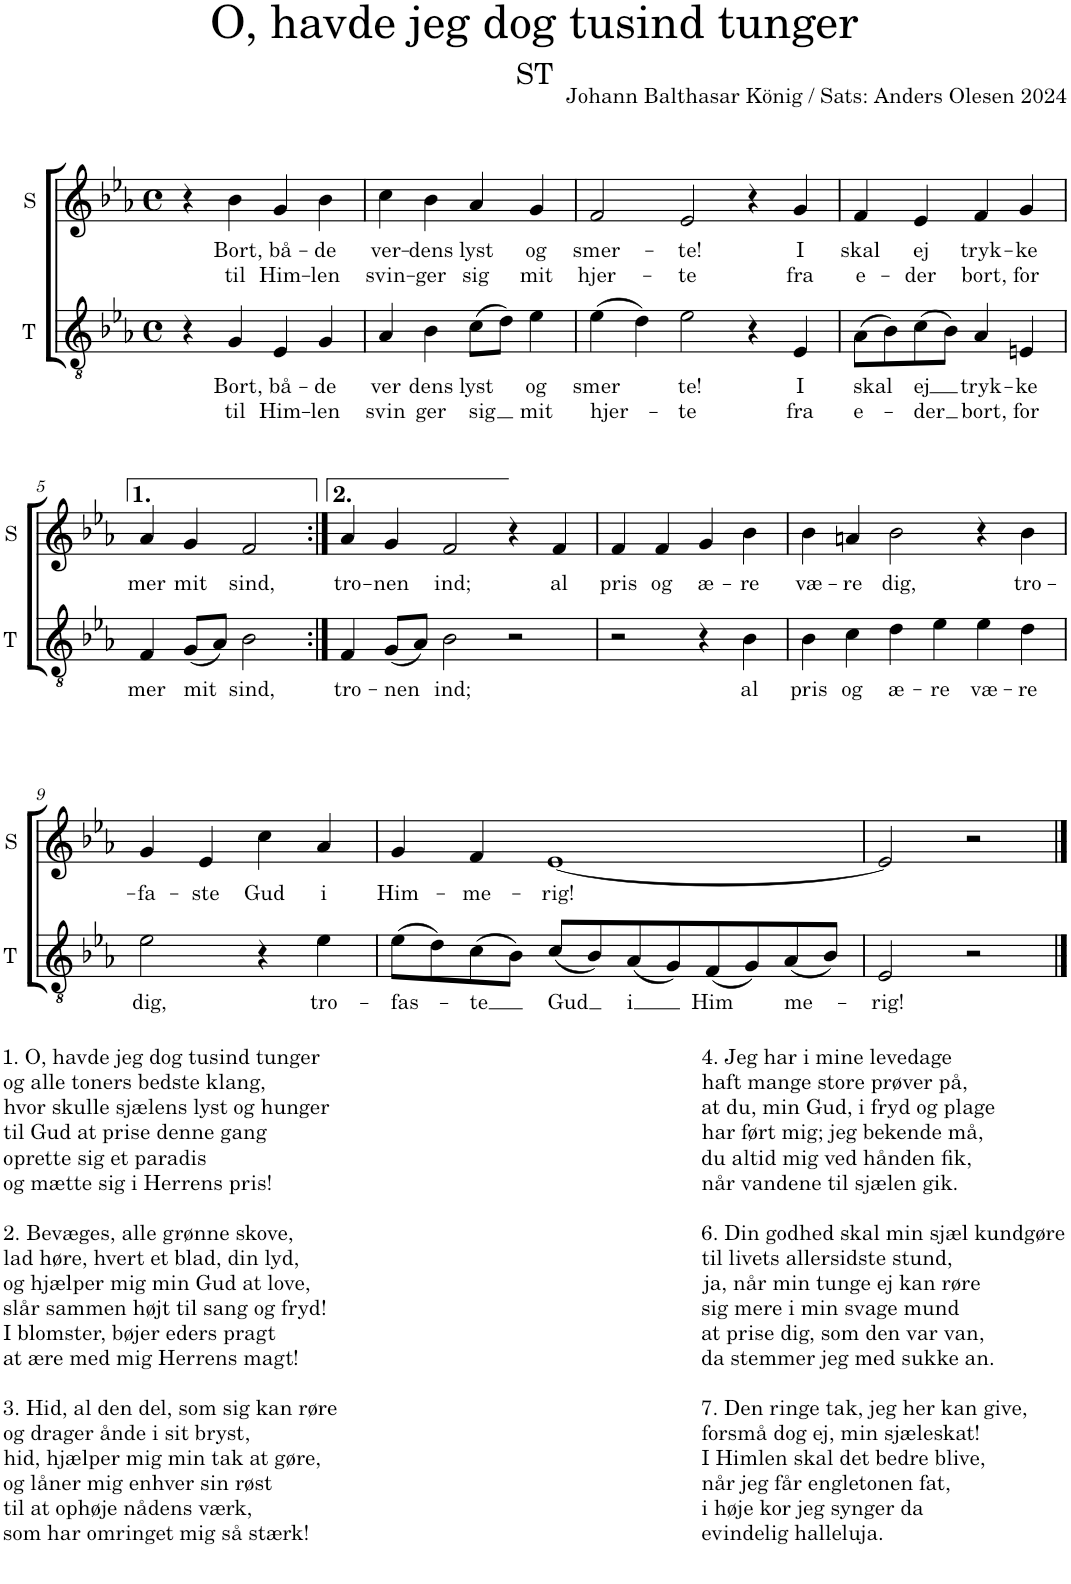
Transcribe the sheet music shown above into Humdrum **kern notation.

**kern	**text	**text	**kern	**text	**text
*part2	*part2	*part2	*part1	*part1	*part1
*staff2	*staff2	*staff2	*staff1	*staff1	*staff1
*I"T	*	*	*I"S	*	*
*I'T	*	*	*I'S	*	*
*clefGv2	*	*	*clefG2	*	*
*k[b-e-a-]	*	*	*k[b-e-a-]	*	*
*M4/4	*	*	*M4/4	*	*
*met(c)	*	*	*met(c)	*	*
=1	=1	=1	=1	=1	=1
4r	.	.	4r	.	.
!	!LO:LY:b	!LO:LY:b	!	!LO:LY:b	!LO:LY:b
4G/	Bort,	til	4b-\	Bort,	til
!	!LO:LY:b	!LO:LY:b	!	!LO:LY:b	!LO:LY:b
4E-/	bå-	Him-	4g/	bå-	Him-
!	!LO:LY:b	!LO:LY:b	!	!LO:LY:b	!LO:LY:b
4G/	-de	-len	4b-\	-de	-len
=2	=2	=2	=2	=2	=2
!	!LO:LY:b	!LO:LY:b	!	!LO:LY:b	!LO:LY:b
4A-/	ver	svin	4cc\	ver-	svin-
!	!LO:LY:b	!LO:LY:b	!	!LO:LY:b	!LO:LY:b
4B-\	-dens	-ger	4b-\	-dens	-ger
!	!LO:LY:b	!LO:LY:b	!	!LO:LY:b	!LO:LY:b
(8c\L	lyst	sig	4a-/	lyst	sig
8d\J)	.	.	.	.	.
!	!LO:LY:b	!LO:LY:b	!	!LO:LY:b	!LO:LY:b
4e-\	og	mit	4g/	og	mit
=3	=3	=3	=3	=3	=3
!	!LO:LY:b	!LO:LY:b	!	!LO:LY:b	!LO:LY:b
(4e-\	smer	hjer-	2f/	smer-	hjer-
4d\)	.	.	.	.	.
!	!LO:LY:b	!LO:LY:b	!	!LO:LY:b	!LO:LY:b
2e-\	-te!	-te	2e-/	-te!	-te
4r	.	.	4r	.	.
!	!LO:LY:b	!LO:LY:b	!	!LO:LY:b	!LO:LY:b
4E-/	I	fra	4g/	I	fra
=4	=4	=4	=4	=4	=4
!	!LO:LY:b	!LO:LY:b	!	!LO:LY:b	!LO:LY:b
(8A-\L	skal	e-	4f/	skal	e-
8B-\)	.	.	.	.	.
!	!LO:LY:b	!LO:LY:b	!	!LO:LY:b	!LO:LY:b
(8c\	ej	-der	4e-/	ej	-der
8B-\J)	.	.	.	.	.
!	!LO:LY:b	!LO:LY:b	!	!LO:LY:b	!LO:LY:b
4A-/	tryk-	bort,	4f/	tryk-	bort,
!	!LO:LY:b	!LO:LY:b	!	!LO:LY:b	!LO:LY:b
4En/	-ke	for	4g/	-ke	for
!!LO:LB:g=z
=5	=5	=5	=5	=5	=5
!	!LO:LY:b	!	!	!LO:LY:b	!
4F/	mer	.	4a-/	mer	.
!	!LO:LY:b	!	!	!LO:LY:b	!
(8G/L	mit	.	4g/	mit	.
8A-/J)	.	.	.	.	.
!	!LO:LY:b	!	!	!LO:LY:b	!
2B-\	sind,	.	2f/	sind,	.
=6:|!	=6:|!	=6:|!	=6:|!	=6:|!	=6:|!
!	!LO:LY:b	!	!	!LO:LY:b	!
4F/	tro-	.	4a-/	tro-	.
!	!LO:LY:b	!	!	!LO:LY:b	!
(8G/L	-nen	.	4g/	-nen	.
8A-/J)	.	.	.	.	.
!	!LO:LY:b	!	!	!LO:LY:b	!
2B-\	ind;	.	2f/	ind;	.
2r	.	.	4r	.	.
!	!	!	!	!LO:LY:b	!
.	.	.	4f/	al	.
=7	=7	=7	=7	=7	=7
!	!	!	!	!LO:LY:b	!
2r	.	.	4f/	pris	.
!	!	!	!	!LO:LY:b	!
.	.	.	4f/	og	.
!	!	!	!	!LO:LY:b	!
4r	.	.	4g/	æ-	.
!	!LO:LY:b	!	!	!LO:LY:b	!
4B-\	al	.	4b-\	-re	.
=8	=8	=8	=8	=8	=8
!	!LO:LY:b	!	!	!LO:LY:b	!
4B-\	pris	.	4b-\	væ-	.
!	!LO:LY:b	!	!	!LO:LY:b	!
4c\	og	.	4an/	-re	.
!	!LO:LY:b	!	!	!LO:LY:b	!
4d\	æ-	.	2b-\	dig,	.
!	!LO:LY:b	!	!	!	!
4e-\	-re	.	.	.	.
!	!LO:LY:b	!	!	!	!
4e-\	væ-	.	4r	.	.
!	!LO:LY:b	!	!	!LO:LY:b	!
4d\	-re	.	4b-\	tro-	.
!!LO:LB:g=z
=9	=9	=9	=9	=9	=9
!	!LO:LY:b	!	!	!LO:LY:b	!
2e-\	dig,	.	4g/	-fa-	.
!	!	!	!	!LO:LY:b	!
.	.	.	4e-/	-ste	.
!	!	!	!	!LO:LY:b	!
4r	.	.	4cc\	Gud	.
!	!LO:LY:b	!	!	!LO:LY:b	!
4e-\	tro-	.	4a-/	i	.
=10	=10	=10	=10	=10	=10
!	!LO:LY:b	!	!	!LO:LY:b	!
(8e-\L	-fas-	.	4g/	Him-	.
8d\)	.	.	.	.	.
!	!LO:LY:b	!	!	!LO:LY:b	!
(8c\	-te	.	4f/	-me-	.
8B-\J)	.	.	.	.	.
!	!LO:LY:b	!	!	!LO:LY:b	!
(8c/L	Gud	.	[2e-	-rig!	.
8B-/)	.	.	.	.	.
!	!LO:LY:b	!	!	!	!
(8A-/	i	.	.	.	.
8G/)	.	.	.	.	.
!	!LO:LY:b	!	!	!	!
(8F/	Him	.	2ryy	.	.
8G/)	.	.	.	.	.
!	!LO:LY:b	!	!	!	!
(8A-/	-me-	.	.	.	.
8B-/J)	.	.	.	.	.
=11	=11	=11	=11	=11	=11
!	!LO:LY:b	!	!	!	!
2E-/	-rig!	.	2e-/]	.	.
2r	.	.	2e-_	.	.
2ryy	.	.	2r	.	.
==	==	==	==	==	==
*-	*-	*-	*-	*-	*-
